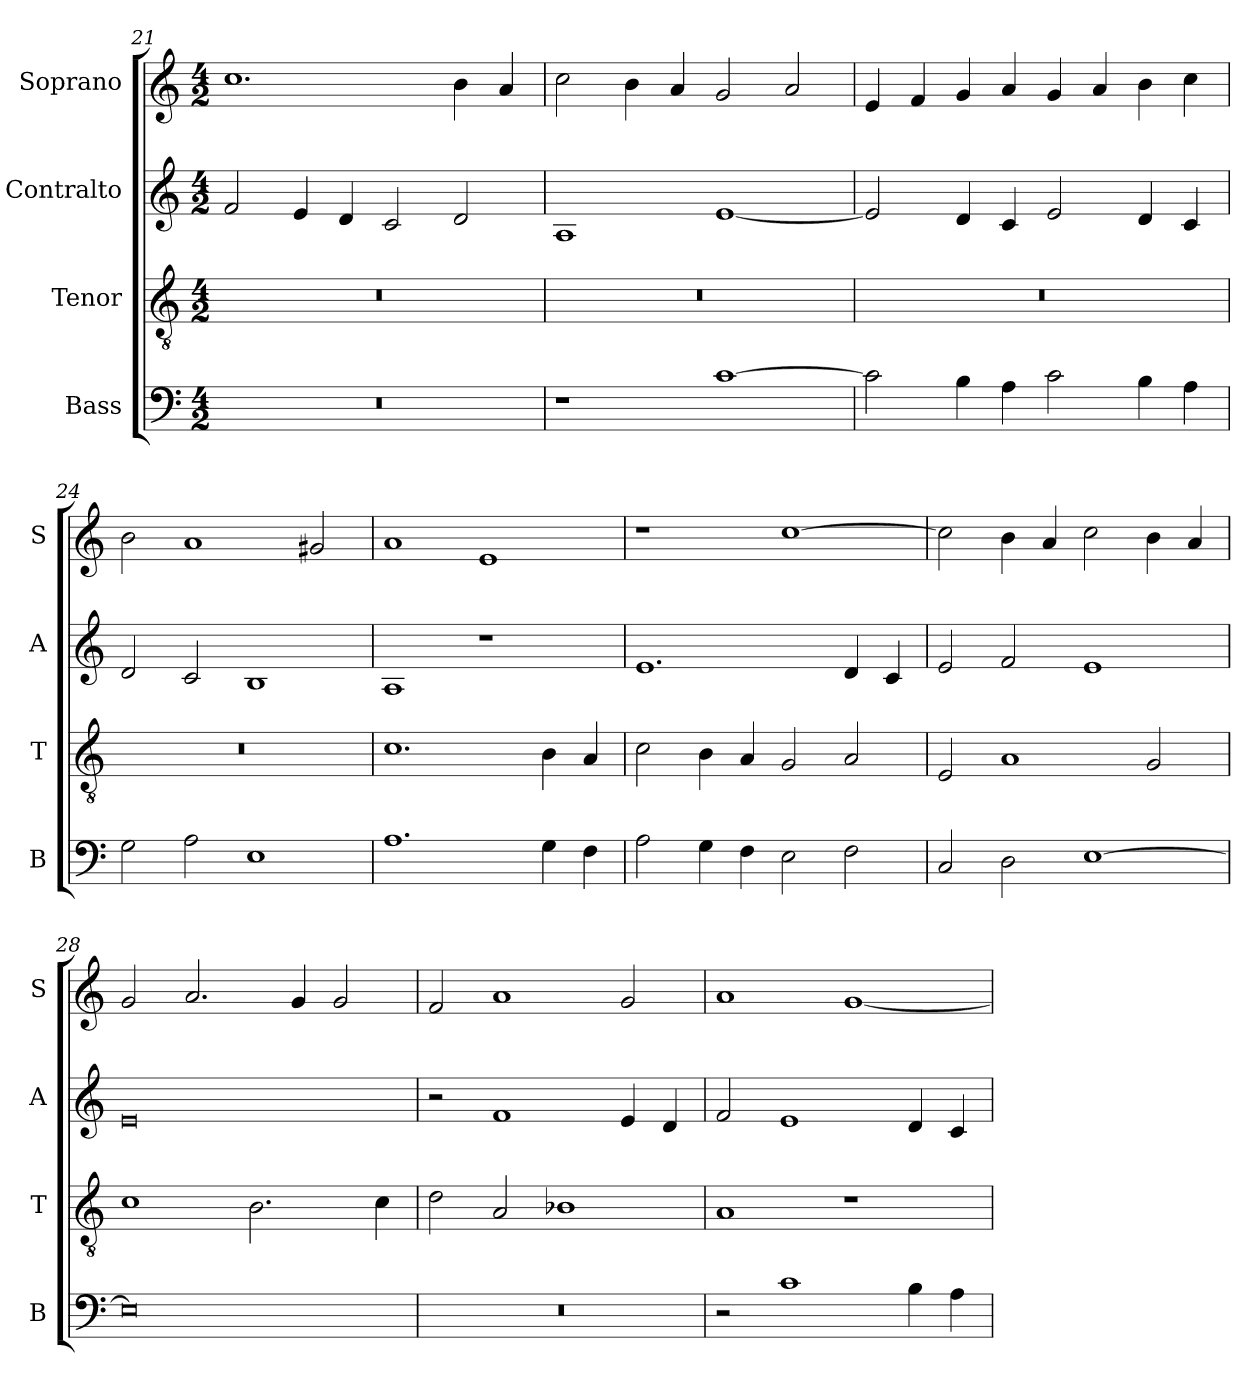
**kern	**kern	**kern	**kern
*part4	*part3	*part2	*part1
*staff4	*staff3	*staff2	*staff1
*I"Bass	*I"Tenor	*I"Contralto	*I"Soprano
*I'B	*I'T	*I'A	*I'S
*clefF4	*clefGv2	*clefG2	*clefG2
*k[]	*k[]	*k[]	*k[]
*E:phr	*E:phr	*E:phr	*E:phr
*M4/2	*M4/2	*M4/2	*M4/2
=21	=21	=21	=21
0r	0r	2f	1.cc
.	.	4e	.
.	.	4d	.
.	.	2c	.
.	.	2d	4b
.	.	.	4a
=22	=22	=22	=22
1r	0r	1A	2cc
.	.	.	4b
.	.	.	4a
[1c	.	[1e	2g
.	.	.	2a
=23	=23	=23	=23
2c]	0r	2e]	4e
.	.	.	4f
4B	.	4d	4g
4A	.	4c	4a
2c	.	2e	4g
.	.	.	4a
4B	.	4d	4b
4A	.	4c	4cc
=24	=24	=24	=24
2G	0r	2d	2b
2A	.	2c	1a
1E	.	1B	.
.	.	.	2g#X
=25	=25	=25	=25
1.A	1.c	1A	1a
.	.	1r	1e
4G	4B	.	.
4F	4A	.	.
=26	=26	=26	=26
2A	2c	1.e	1r
4G	4B	.	.
4F	4A	.	.
2E	2G	.	[1cc
2F	2A	4d	.
.	.	4c	.
=27	=27	=27	=27
2C	2E	2e	2cc]
2D	1A	2f	4b
.	.	.	4a
[1E	.	1e	2cc
.	2G	.	4b
.	.	.	4a
=28	=28	=28	=28
0E]	1c	0e	2g
.	.	.	2.a
.	2.B	.	.
.	.	.	4g
.	.	.	2g
.	4c	.	.
=29	=29	=29	=29
0r	2d	2r	2f
.	2A	1f	1a
.	1B-X	.	.
.	.	4e	2g
.	.	4d	.
=30	=30	=30	=30
2r	1A	2f	1a
1c	.	1e	.
.	1r	.	[1g
4B	.	4d	.
4A	.	4c	.
=	=	=	=
*-	*-	*-	*-
